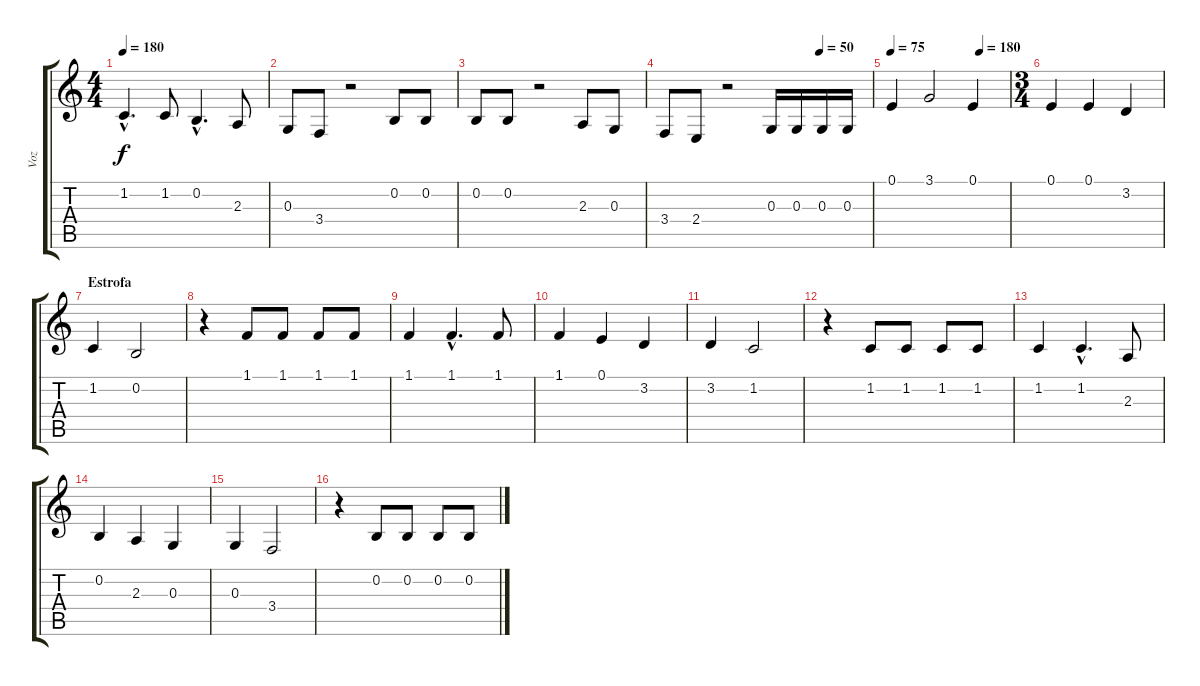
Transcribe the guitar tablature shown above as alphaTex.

\track ("Voz" "Voz") {instrument piccolo}
\staff {score tabs}
\tuning (E4 B3 G3 D3 A2 E2) {hide}
\ts (4 4)
\tempo 180
\clef g2
\ks c
1.2{hac}.4{d dy f} 1.2.8 0.2{hac}.4{d} 2.3.8 |
0.3.8 3.4.8 r.2 0.2.8 0.2.8 |
0.2.8 0.2.8 r.2 2.3.8 0.3.8 |
\tempo (50 0.75)
3.4.8 2.4.8 r.2 0.3.16 0.3.16 0.3.16 0.3.16 |
\tempo 75
\tempo (180 0.75)
0.1.4 3.1.2 0.1.4 |
\ts (3 4)
0.1.4 0.1.4 3.2.4 |
\section ("" "Estrofa")
1.2.4 0.2.2 |
r.4 1.1.8 1.1.8 1.1.8 1.1.8 |
1.1.4 1.1{hac}.4{d} 1.1.8 |
1.1.4 0.1.4 3.2.4 |
3.2.4 1.2.2 |
r.4 1.2.8 1.2.8 1.2.8 1.2.8 |
1.2.4 1.2{hac}.4{d} 2.3.8 |
0.2.4 2.3.4 0.3.4 |
0.3.4 3.4.2 |
r.4 0.2.8 0.2.8 0.2.8 0.2.8
